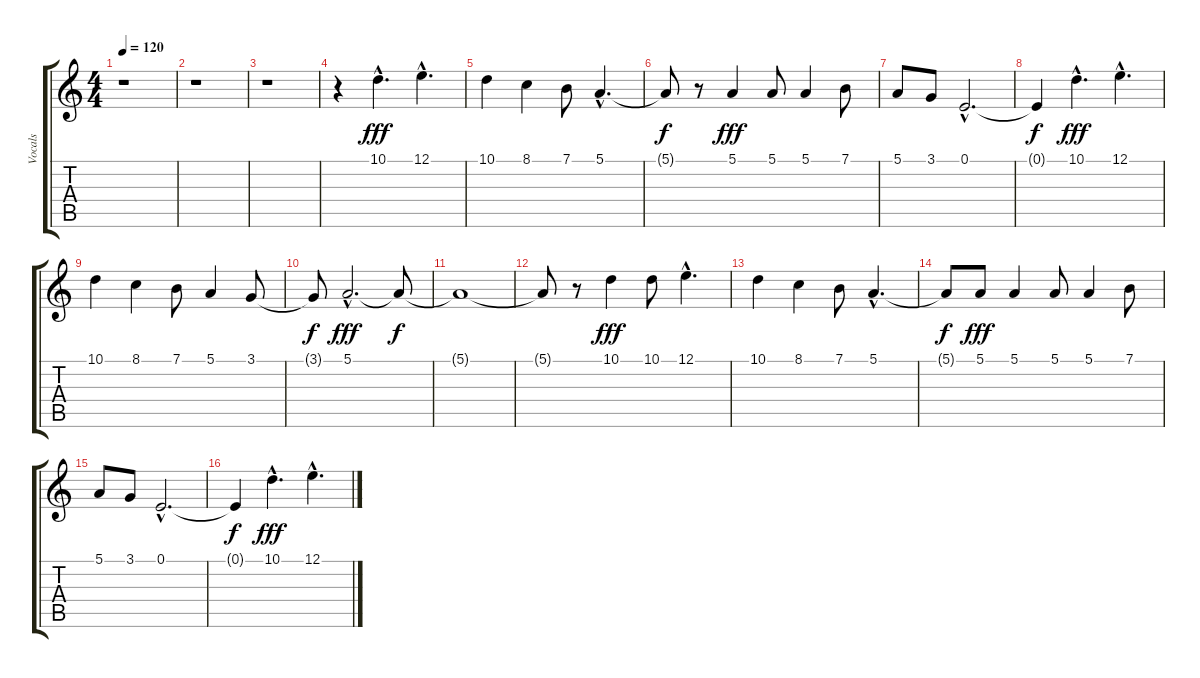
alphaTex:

\track ("Vocals" "Vocals") {instrument lead3calliope}
\staff {score tabs}
\tuning (E4 B3 G3 D3 A2 D2) {hide}
\ts (4 4)
\tempo 120
\clef g2
\ks c
r.1{dy fff} |
r.1 |
r.1 |
r.4 10.1{hac}.4{d} 12.1{hac}.4{d} |
10.1.4 8.1.4 7.1.8 5.1{hac}.4{d} |
5.1{t}.8{dy f} r.8 5.1.4{dy fff} 5.1.8 5.1.4 7.1.8 |
5.1.8 3.1.8 0.1{hac}.2{d} |
0.1{t}.4{dy f} 10.1{hac}.4{d dy fff} 12.1{hac}.4{d} |
10.1.4 8.1.4 7.1.8 5.1.4 3.1.8 |
3.1{t}.8{dy f} 5.1{hac}.2{d dy fff} 5.1{t}.8{dy f} |
5.1{t}.1 |
5.1{t}.8 r.8 10.1.4{dy fff} 10.1.8 12.1{hac}.4{d} |
10.1.4 8.1.4 7.1.8 5.1{hac}.4{d} |
5.1{t}.8{dy f} 5.1.8{dy fff} 5.1.4 5.1.8 5.1.4 7.1.8 |
5.1.8 3.1.8 0.1{hac}.2{d} |
0.1{t}.4{dy f} 10.1{hac}.4{d dy fff} 12.1{hac}.4{d}
